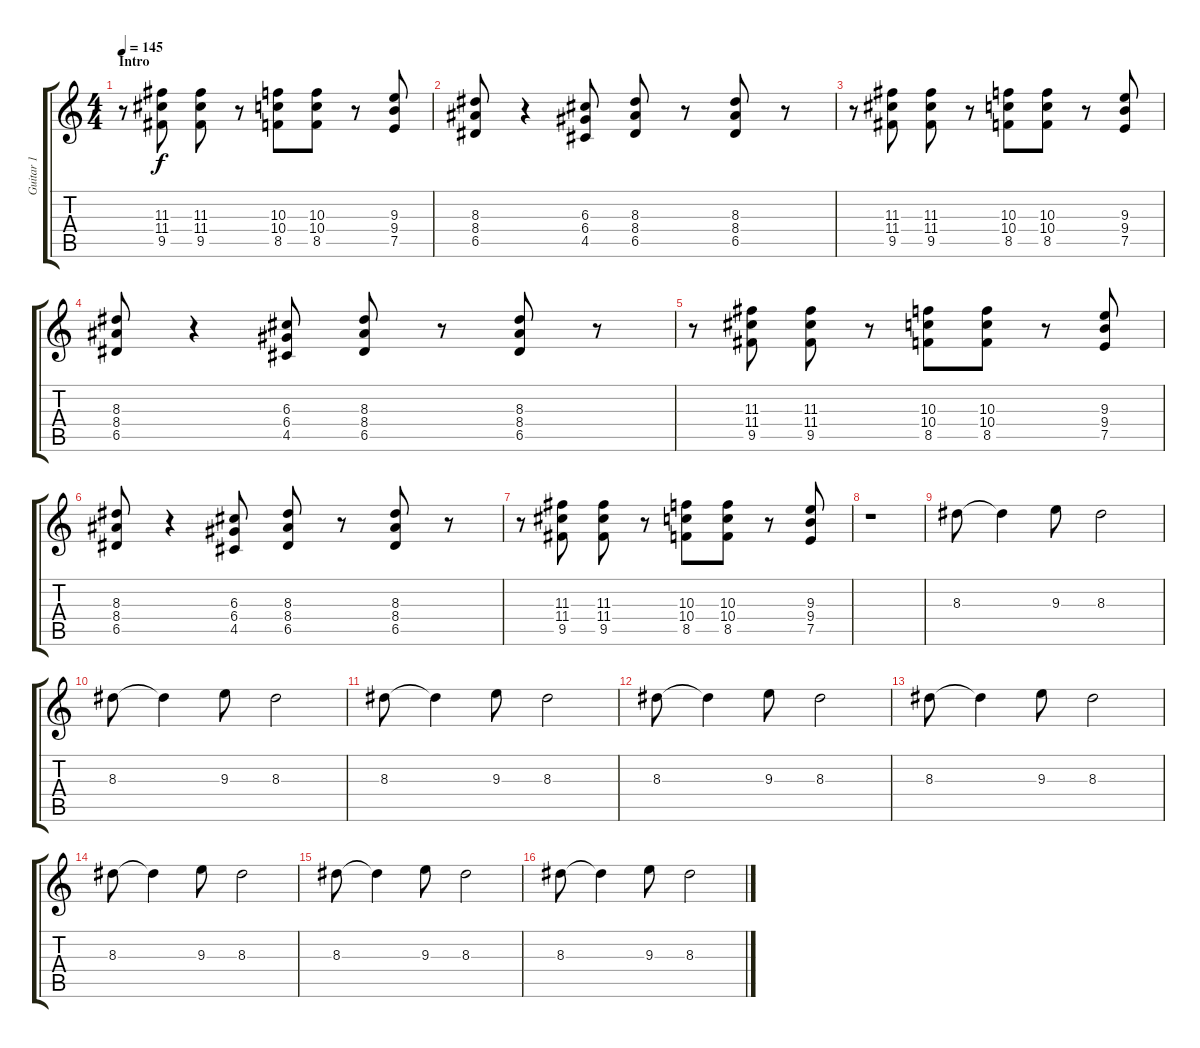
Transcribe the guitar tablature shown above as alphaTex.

\track ("Guitar 1" "Guitar 1") {instrument distortionguitar}
\staff {score tabs}
\tuning (E4 B3 G3 D3 A2 E2) {hide}
\ts (4 4)
\section ("" "Intro")
\tempo 145
\clef g2
\ks c
r.8{dy f instrument distortionguitar} (11.3 11.4 9.5).8 (11.3 11.4 9.5).8 r.8 (10.3 10.4 8.5).8 (10.3 10.4 8.5).8 r.8 (9.3 9.4 7.5).8 |
(8.3 8.4 6.5).8 r.4 (6.3 6.4 4.5).8 (8.3 8.4 6.5).8 r.8 (8.3 8.4 6.5).8 r.8 |
r.8 (11.3 11.4 9.5).8 (11.3 11.4 9.5).8 r.8 (10.3 10.4 8.5).8 (10.3 10.4 8.5).8 r.8 (9.3 9.4 7.5).8 |
(8.3 8.4 6.5).8 r.4 (6.3 6.4 4.5).8 (8.3 8.4 6.5).8 r.8 (8.3 8.4 6.5).8 r.8 |
r.8 (11.3 11.4 9.5).8 (11.3 11.4 9.5).8 r.8 (10.3 10.4 8.5).8 (10.3 10.4 8.5).8 r.8 (9.3 9.4 7.5).8 |
(8.3 8.4 6.5).8 r.4 (6.3 6.4 4.5).8 (8.3 8.4 6.5).8 r.8 (8.3 8.4 6.5).8 r.8 |
r.8 (11.3 11.4 9.5).8 (11.3 11.4 9.5).8 r.8 (10.3 10.4 8.5).8 (10.3 10.4 8.5).8 r.8 (9.3 9.4 7.5).8 |
r.1 |
8.3.8 8.3{t}.4 9.3.8 8.3.2 |
8.3.8 8.3{t}.4 9.3.8 8.3.2 |
8.3.8 8.3{t}.4 9.3.8 8.3.2 |
8.3.8 8.3{t}.4 9.3.8 8.3.2 |
8.3.8 8.3{t}.4 9.3.8 8.3.2 |
8.3.8 8.3{t}.4 9.3.8 8.3.2 |
8.3.8 8.3{t}.4 9.3.8 8.3.2 |
8.3.8 8.3{t}.4 9.3.8 8.3.2
